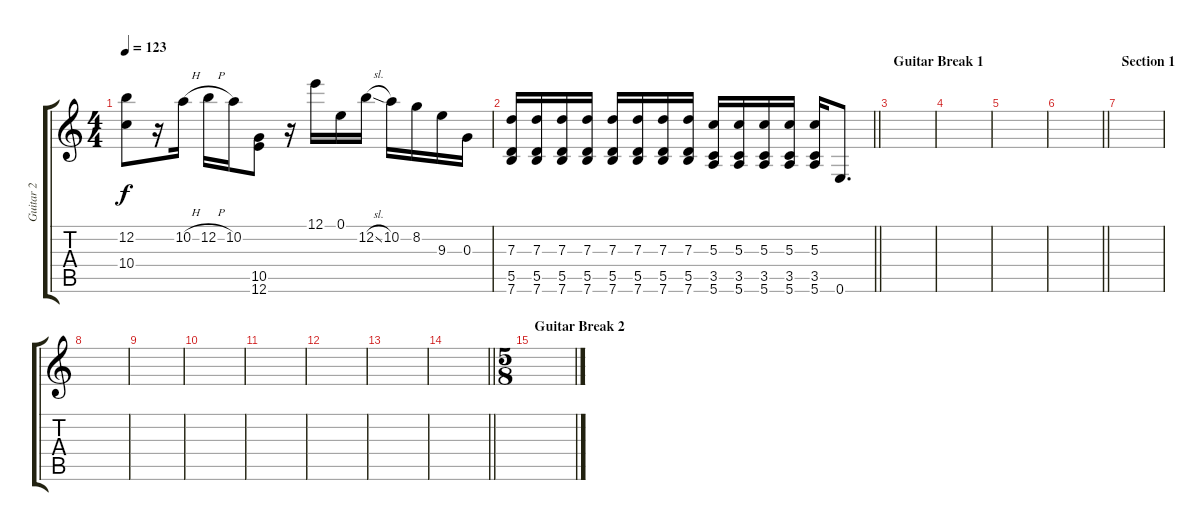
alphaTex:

\track ("Guitar 2" "Guitar 2") {instrument distortionguitar}
\staff {score tabs}
\tuning (E4 B3 G3 D3 A2 E2) {hide}
\ts (4 4)
\tempo 123
\clef g2
\ks c
(12.2 10.4).8{dy f} r.16 10.2{h}.16 12.2{h}.16 10.2.16 (10.5 12.6).8 r.16 12.1.16 0.1.16 12.2{sl}.16 10.2.16 8.2.16 9.3.16 0.3.16 |
\barLineRight lightlight
(7.3 5.5 7.6).16 (7.3 5.5 7.6).16 (7.3 5.5 7.6).16 (7.3 5.5 7.6).16 (7.3 5.5 7.6).16 (7.3 5.5 7.6).16 (7.3 5.5 7.6).16 (7.3 5.5 7.6).16 (5.3 3.5 5.6).16 (5.3 3.5 5.6).16 (5.3 3.5 5.6).16 (5.3 3.5 5.6).16 (5.3 3.5 5.6).16 0.6.8{d} |
\section ("" "Guitar Break 1")
|
|
|
\barLineRight lightlight
|
\section ("" "Section 1")
|
|
|
|
|
|
|
\barLineRight lightlight
|
\ts (5 8)
\section ("" "Guitar Break 2")
